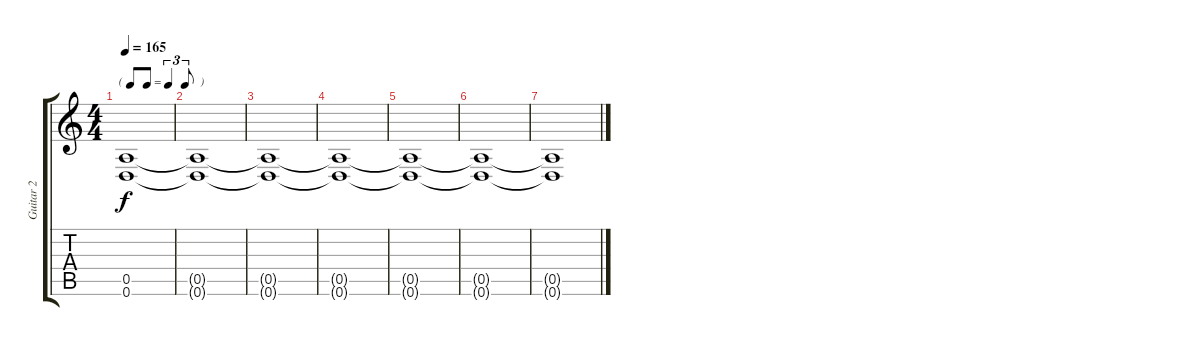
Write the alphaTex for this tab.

\track ("Guitar 2" "Guitar 2") {instrument distortionguitar}
\staff {score tabs}
\tuning (E4 B3 G3 D3 A2 D2) {hide}
\ts (4 4)
\tf triplet8th
\tempo 165
\clef g2
\ks c
(0.5{t} 0.6{t}).1{dy f} |
(0.5{t} 0.6{t}).1 |
(0.5{t} 0.6{t}).1 |
(0.5{t} 0.6{t}).1{volume 0} |
(0.5{t} 0.6{t}).1 |
(0.5{t} 0.6{t}).1 |
(0.5{t} 0.6{t}).1
